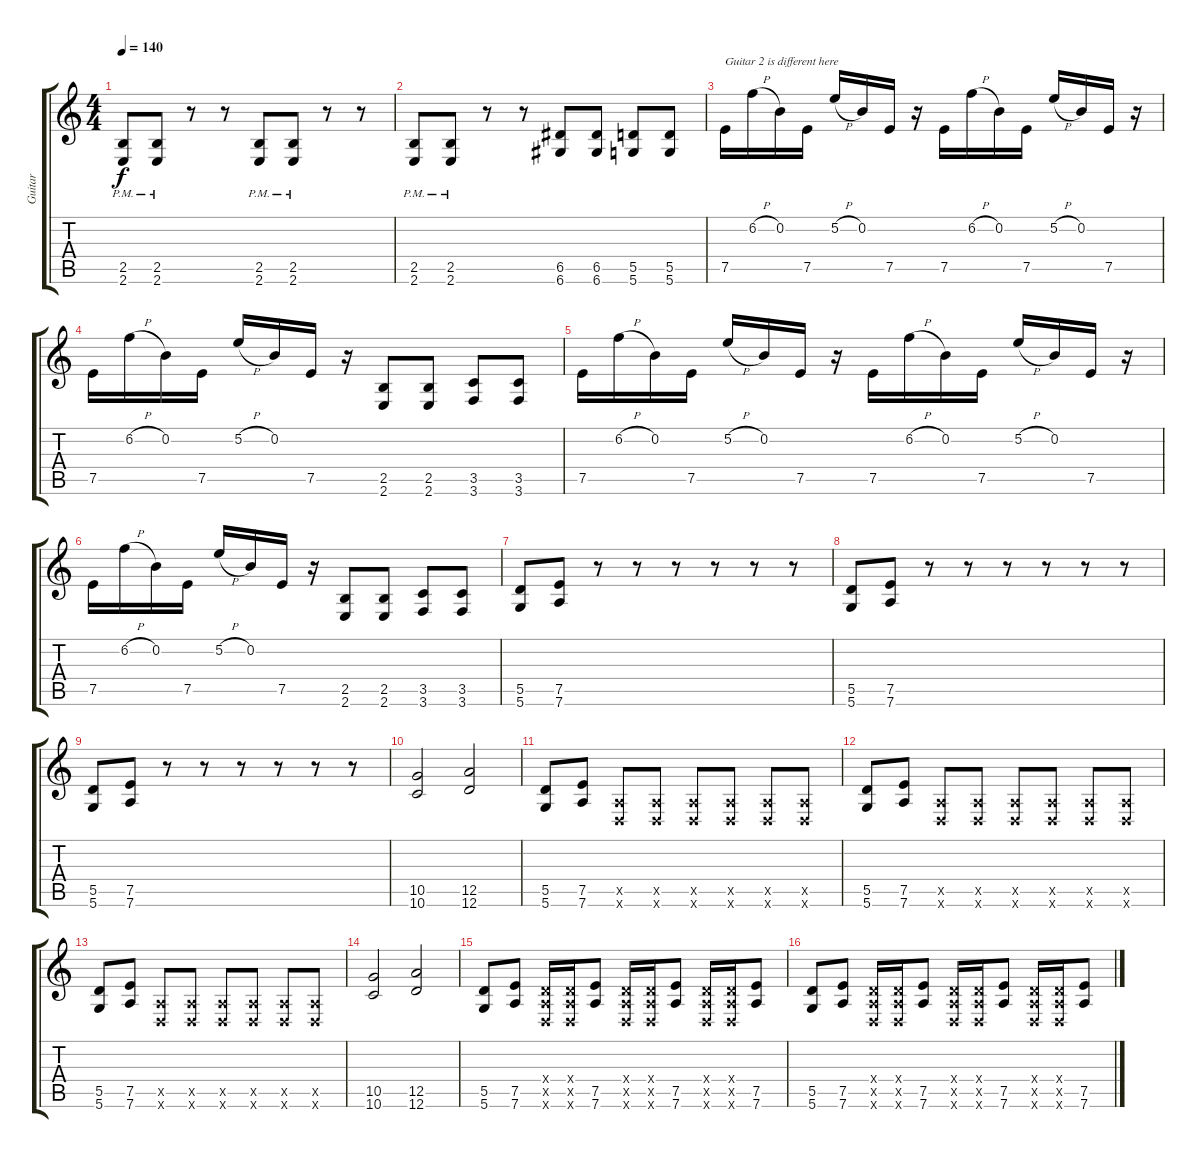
\track ("Guitar" "Guitar") {instrument overdrivenguitar}
\staff {score tabs}
\tuning (E4 B3 G3 D3 A2 D2) {hide}
\ts (4 4)
\tempo 140
\clef g2
\ks c
(2.5{pm} 2.6).8{dy f} (2.5{pm} 2.6).8 r.8 r.8 (2.5{pm} 2.6).8 (2.5{pm} 2.6).8 r.8 r.8 |
(2.5{pm} 2.6).8 (2.5{pm} 2.6).8 r.8 r.8 (6.5 6.6).8 (6.5 6.6).8 (5.5 5.6).8 (5.5 5.6).8 |
7.5.16{txt "Guitar 2 is different here"} 6.2{h}.16 0.2.16 7.5.16 5.2{h}.16 0.2.16 7.5.16 r.16 7.5.16 6.2{h}.16 0.2.16 7.5.16 5.2{h}.16 0.2.16 7.5.16 r.16 |
7.5.16 6.2{h}.16 0.2.16 7.5.16 5.2{h}.16 0.2.16 7.5.16 r.16 (2.5 2.6).8 (2.5 2.6).8 (3.5 3.6).8 (3.5 3.6).8 |
7.5.16 6.2{h}.16 0.2.16 7.5.16 5.2{h}.16 0.2.16 7.5.16 r.16 7.5.16 6.2{h}.16 0.2.16 7.5.16 5.2{h}.16 0.2.16 7.5.16 r.16 |
7.5.16 6.2{h}.16 0.2.16 7.5.16 5.2{h}.16 0.2.16 7.5.16 r.16 (2.5 2.6).8 (2.5 2.6).8 (3.5 3.6).8 (3.5 3.6).8 |
(5.5 5.6).8 (7.5 7.6).8 r.8 r.8 r.8 r.8 r.8 r.8 |
(5.5 5.6).8 (7.5 7.6).8 r.8 r.8 r.8 r.8 r.8 r.8 |
(5.5 5.6).8 (7.5 7.6).8 r.8 r.8 r.8 r.8 r.8 r.8 |
(10.5 10.6).2 (12.5 12.6).2 |
(5.5 5.6).8 (7.5 7.6).8 (0.5{x} 0.6{x}).8 (0.5{x} 0.6{x}).8 (0.5{x} 0.6{x}).8 (0.5{x} 0.6{x}).8 (0.5{x} 0.6{x}).8 (0.5{x} 0.6{x}).8 |
(5.5 5.6).8 (7.5 7.6).8 (0.5{x} 0.6{x}).8 (0.5{x} 0.6{x}).8 (0.5{x} 0.6{x}).8 (0.5{x} 0.6{x}).8 (0.5{x} 0.6{x}).8 (0.5{x} 0.6{x}).8 |
(5.5 5.6).8 (7.5 7.6).8 (0.5{x} 0.6{x}).8 (0.5{x} 0.6{x}).8 (0.5{x} 0.6{x}).8 (0.5{x} 0.6{x}).8 (0.5{x} 0.6{x}).8 (0.5{x} 0.6{x}).8 |
(10.5 10.6).2 (12.5 12.6).2 |
(5.5 5.6).8 (7.5 7.6).8 (0.4{x} 0.5{x} 0.6{x}).16 (0.4{x} 0.5{x} 0.6{x}).16 (7.5 7.6).8 (0.4{x} 0.5{x} 0.6{x}).16 (0.4{x} 0.5{x} 0.6{x}).16 (7.5 7.6).8 (0.4{x} 0.5{x} 0.6{x}).16 (0.4{x} 0.5{x} 0.6{x}).16 (7.5 7.6).8 |
(5.5 5.6).8 (7.5 7.6).8 (0.4{x} 0.5{x} 0.6{x}).16 (0.4{x} 0.5{x} 0.6{x}).16 (7.5 7.6).8 (0.4{x} 0.5{x} 0.6{x}).16 (0.4{x} 0.5{x} 0.6{x}).16 (7.5 7.6).8 (0.4{x} 0.5{x} 0.6{x}).16 (0.4{x} 0.5{x} 0.6{x}).16 (7.5 7.6).8
